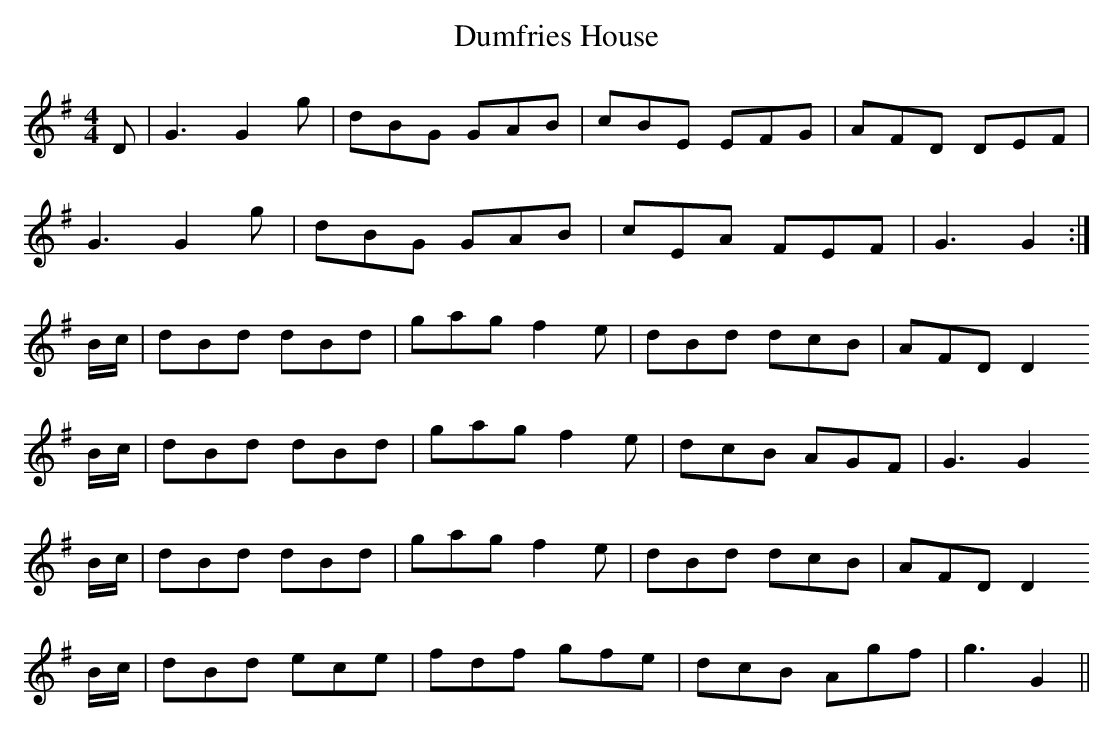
X:1
T:Dumfries House
M:4/4
L:1/8
K:G
D    | G3  G2g | dBG GAB | cBE EFG | AFD DEF |
       G3  G2g | dBG GAB | cEA FEF | G3  G2 :|
B/c/ | dBd dBd | gag f2e | dBd dcB | AFD D2
B/c/ | dBd dBd | gag f2e | dcB AGF | G3  G2
B/c/ | dBd dBd | gag f2e | dBd dcB | AFD D2
B/c/ | dBd ece | fdf gfe | dcB Agf | g3  G2 ||
